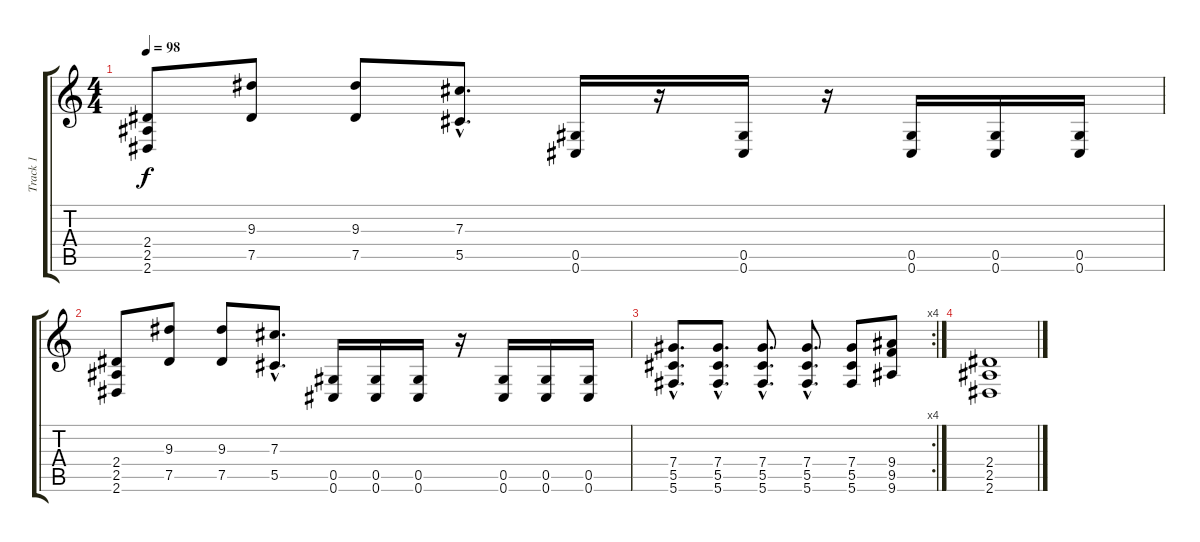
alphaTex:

\track ("Track 1" "Track 1") {instrument distortionguitar}
\staff {score tabs}
\tuning (Eb4 Bb3 Gb3 Db3 Ab2 Db2) {hide}
\ts (4 4)
\tempo 98
\clef g2
\ks c
(2.4 2.5 2.6).8{dy f} (9.3 7.5).8 (9.3 7.5).8 (7.3{hac} 5.5{hac}).8{d} (0.5 0.6).16 r.16 (0.5 0.6).16 r.16 (0.5 0.6).16 (0.5 0.6).16 (0.5 0.6).16 |
(2.4 2.5 2.6).8 (9.3 7.5).8 (9.3 7.5).8 (7.3{hac} 5.5{hac}).8{d} (0.5 0.6).16 (0.5 0.6).16 (0.5 0.6).16 r.16 (0.5 0.6).16 (0.5 0.6).16 (0.5 0.6).16 |
\rc 4
(7.4{hac} 5.5{hac} 5.6{hac}).8{d} (7.4{hac} 5.5{hac} 5.6{hac}).8{d} (7.4{hac} 5.5{hac} 5.6{hac}).8{d} (7.4{hac} 5.5{hac} 5.6{hac}).8{d} (7.4 5.5 5.6).8 (9.4 9.5 9.6).8 |
(2.4 2.5 2.6).1
